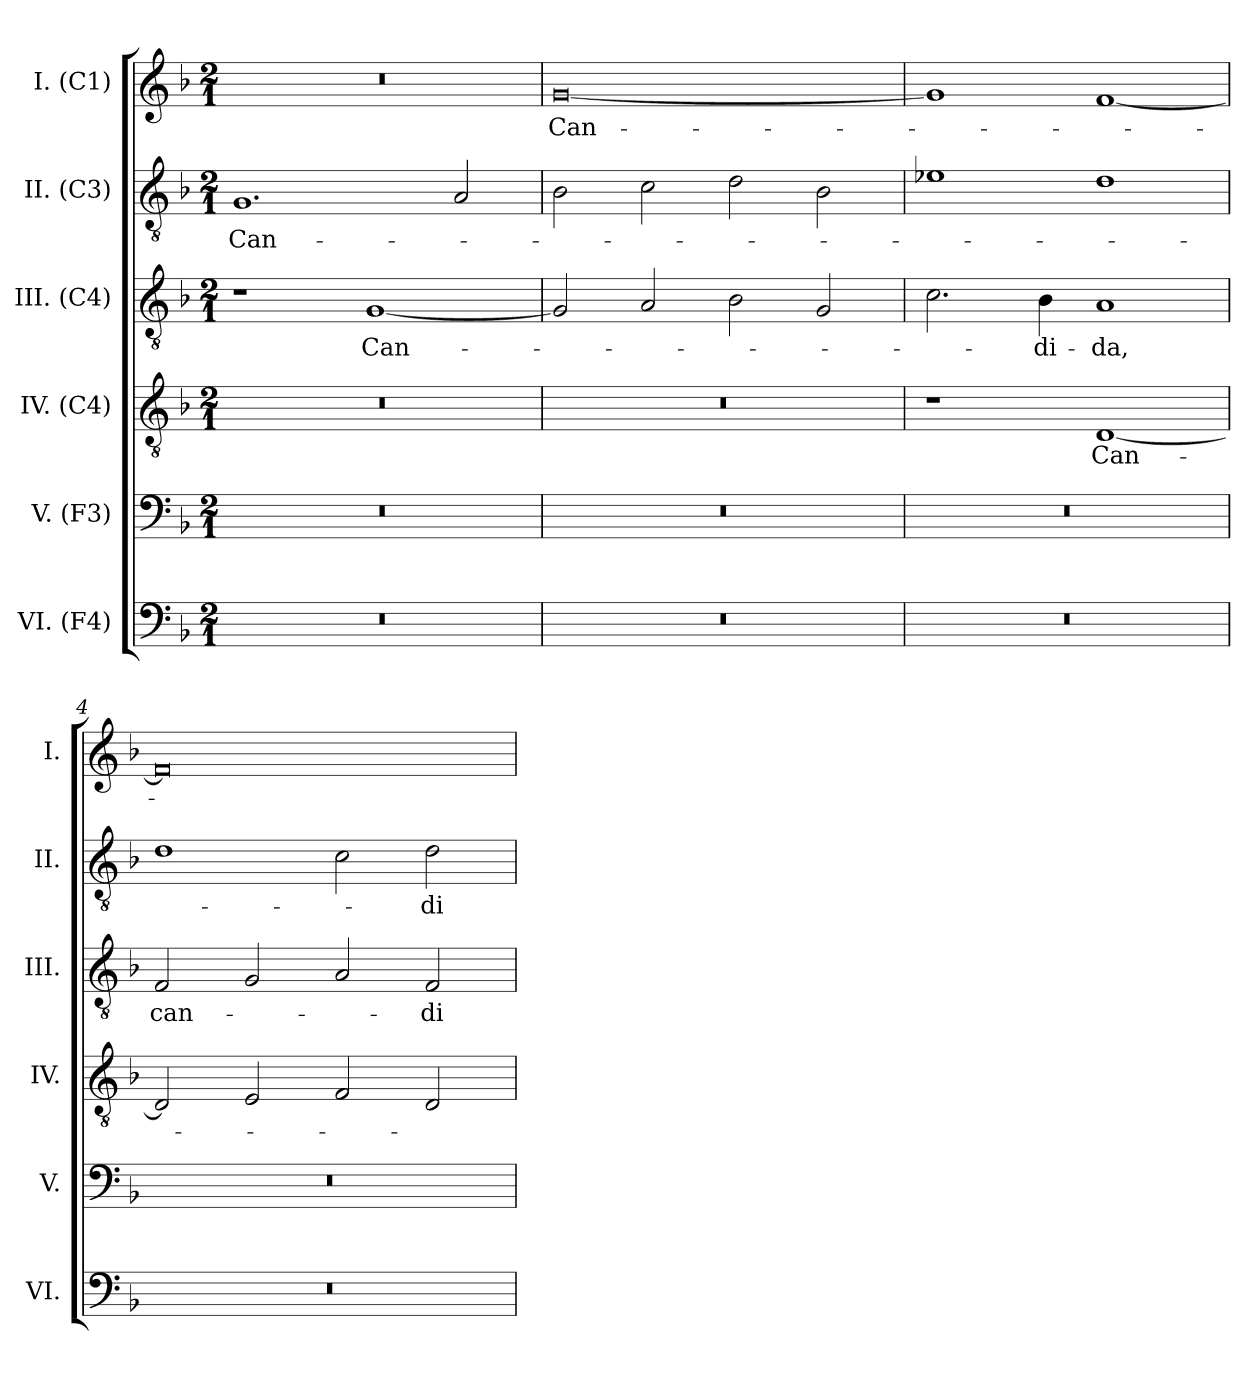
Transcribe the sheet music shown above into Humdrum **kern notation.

**kern	**kern	**kern	**text	**kern	**text	**kern	**text	**kern	**text
*part6	*part5	*part4	*part4	*part3	*part3	*part2	*part2	*part1	*part1
*staff6	*staff5	*staff4	*staff4	*staff3	*staff3	*staff2	*staff2	*staff1	*staff1
*I"VI. (F4)	*I"V. (F3)	*I"IV. (C4)	*	*I"III. (C4)	*	*I"II. (C3)	*	*I"I. (C1)	*
*I'VI.	*I'V.	*I'IV.	*	*I'III.	*	*I'II.	*	*I'I.	*
!!LO:PB:g=z
*clefF4	*clefF4	*clefGv2	*	*clefGv2	*	*clefGv2	*	*clefG2	*
*	*	*	*	*ITrd7c12	*	*	*	*	*
*k[b-]	*k[b-]	*k[b-]	*	*k[b-]	*	*k[b-]	*	*k[b-]	*
*F:	*F:	*F:	*	*F:	*	*F:	*	*F:	*
*M2/1	*M2/1	*M2/1	*	*M2/1	*	*M2/1	*	*M2/1	*
=1	=1	=1	=1	=1	=1	=1	=1	=1	=1
!LO:N:vis=1	!LO:N:vis=1	!LO:N:vis=1	!	!	!	!	!	!	!
!	!	!	!	!	!	!	!LO:LY:b:color=#000000	!LO:N:vis=1	!
0r	0r	0r	.	1r	.	1.Gi	Can-	0r	.
!	!	!	!	!	!LO:LY:b:color=#000000	!	!	!	!
.	.	.	.	[1GGi	Can-	.	.	.	.
.	.	.	.	.	.	2Ai/	.	.	.
=2	=2	=2	=2	=2	=2	=2	=2	=2	=2
!LO:N:vis=1	!LO:N:vis=1	!LO:N:vis=1	!	!	!	!	!	!	!
!	!	!	!	!	!	!	!	!	!LO:LY:b:color=#000000
0r	0r	0r	.	2GGi/]	.	2B-i\	.	[0gi	Can-
.	.	.	.	2AAi/	.	2ci\	.	.	.
.	.	.	.	2BB-i\	.	2di\	.	.	.
.	.	.	.	2GGi/	.	2B-i\	.	.	.
=3	=3	=3	=3	=3	=3	=3	=3	=3	=3
!LO:N:vis=1	!LO:N:vis=1	!	!	!	!	!	!	!	!
0r	0r	1r	.	2.Ci\	.	1e-i	.	1gi]	.
!	!	!	!	!	!LO:LY:b:color=#000000	!	!	!	!
.	.	.	.	4BB-i\	-di-	.	.	.	.
!	!	!	!LO:LY:b:color=#000000	!	!	!	!	!	!
!	!	!	!	!	!LO:LY:b:color=#000000	!	!	!	!
.	.	[1Di	Can-	1AAi	-da,	1di	.	[1fi	.
=4	=4	=4	=4	=4	=4	=4	=4	=4	=4
!LO:N:vis=1	!LO:N:vis=1	!	!	!	!	!	!	!	!
!	!	!	!	!	!LO:LY:b:color=#000000	!	!	!	!
0r	0r	2Di/]	.	2FFi/	can-	1di	.	0fi]	.
.	.	2Ei/	.	2GGi/	.	.	.	.	.
.	.	2Fi/	.	2AAi/	.	2ci\	.	.	.
!	!	!	!	!	!LO:LY:b:color=#000000	!	!	!	!
!	!	!	!	!	!	!	!LO:LY:b:color=#000000	!	!
.	.	2Di/	.	2FFi/	-di-	2di\	-di-	.	.
=	=	=	=	=	=	=	=	=	=
*-	*-	*-	*-	*-	*-	*-	*-	*-	*-
